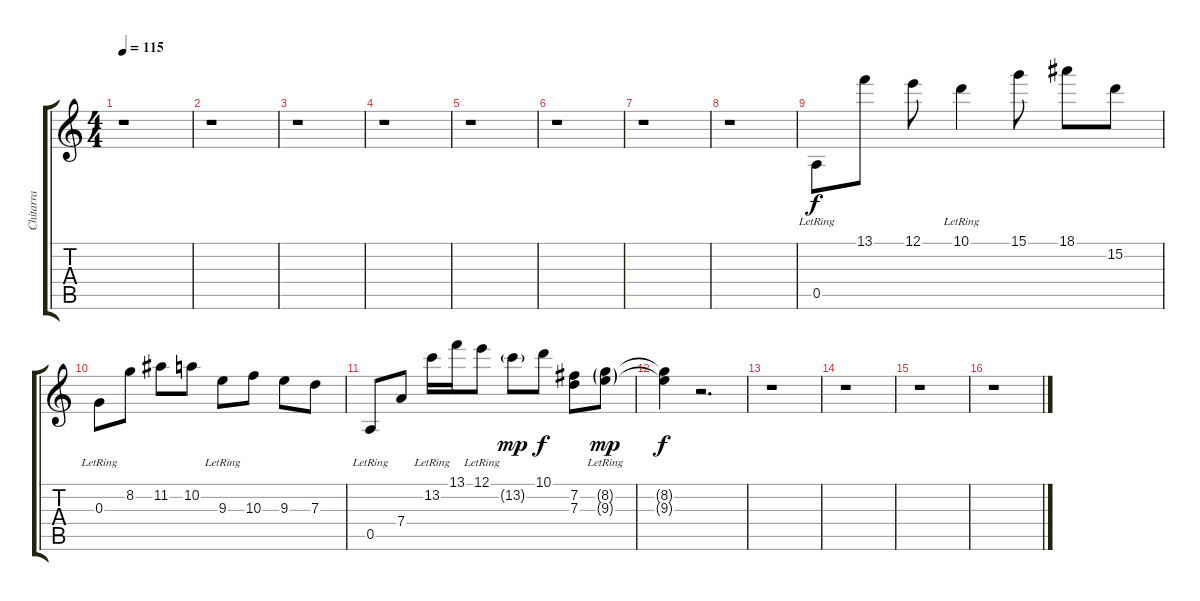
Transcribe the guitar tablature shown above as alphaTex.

\track ("Chitarra" "Chitarra") {instrument distortionguitar}
\staff {score tabs}
\tuning (E4 B3 G3 D3 A2 D2) {hide}
\ts (4 4)
\tempo 115
\clef g2
\ks c
r.1{dy f instrument distortionguitar} |
r.1 |
r.1 |
r.1 |
r.1 |
r.1 |
r.1 |
r.1 |
0.5{lr}.8{volume 8} 13.1.8 12.1.8 10.1{lr}.4 15.1.8 18.1.8 15.2.8 |
0.3{lr}.8 8.2.8 11.2.8 10.2.8 9.3{lr}.8 10.3.8 9.3.8 7.3.8 |
0.5{lr}.8 7.4.8 13.2{lr}.16 13.1.16 12.1{lr}.8 13.2{g lr}.8{dy mp} 10.1.8{dy f} (7.2 7.3).8 (8.2{g lr} 9.3{g lr}).8{dy mp} |
(8.2{t} 9.3{t}).4{dy f} r.2{d} |
r.1{volume 13} |
r.1 |
r.1 |
r.1
